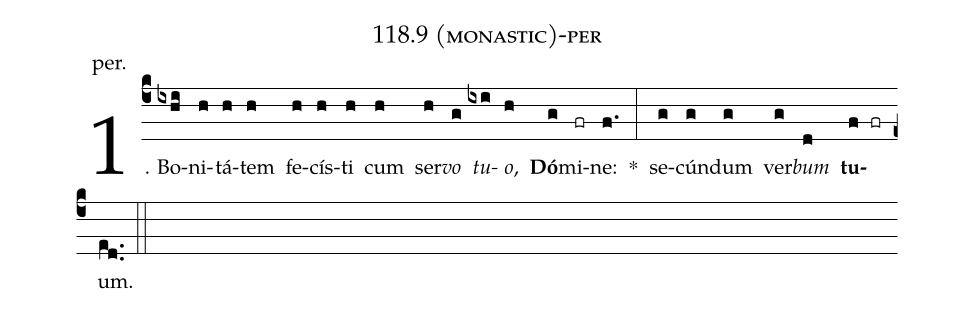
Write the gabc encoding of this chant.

name: 118.9 (monastic)-per;
annotation: per.;
%%
(c4)1. Bo(ixhi)ni(h)tá(h)tem(h) fe(h)cís(h)ti(h) cum(h) ser(h)<i>vo</i>(g) <i>tu</i>(ixi)<i>o</i>,(h) <b>Dó</b>(g)mi(fr)ne:(f.) *(:) se(g)cún(g)dum(g) ver(g)<i>bum</i>(d) <b>tu</b>(f fr)um.(ed..) (::)
